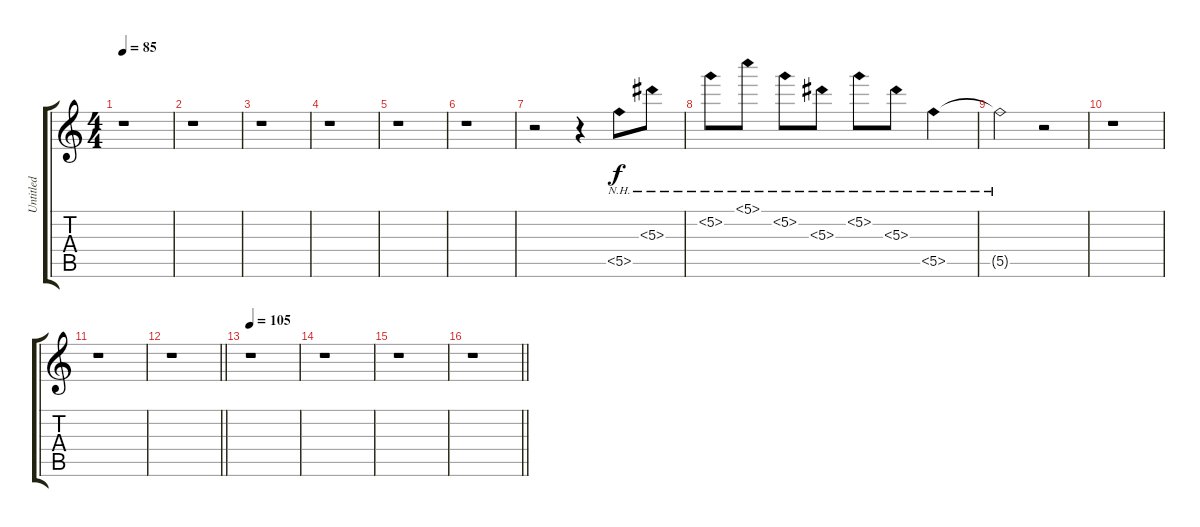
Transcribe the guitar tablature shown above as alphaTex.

\track ("Untitled" "Untitled") {instrument acousticguitarsteel}
\staff {score tabs}
\tuning (C4 G3 Eb3 Bb2 F2 C2) {hide}
\ts (4 4)
\tempo 85
\clef g2
\ks c
r.1{dy f} |
r.1 |
r.1 |
r.1 |
r.1 |
r.1 |
r.2 r.4 5.5{nh}.8 5.3{nh}.8 |
5.2{nh}.8 5.1{nh}.8 5.2{nh}.8 5.3{nh}.8 5.2{nh}.8 5.3{nh}.8 5.5{nh}.4 |
5.5{nh t}.2 r.2 |
r.1 |
r.1 |
\barLineRight lightlight
r.1 |
\tempo 105
r.1 |
r.1 |
r.1 |
\barLineRight lightlight
r.1
